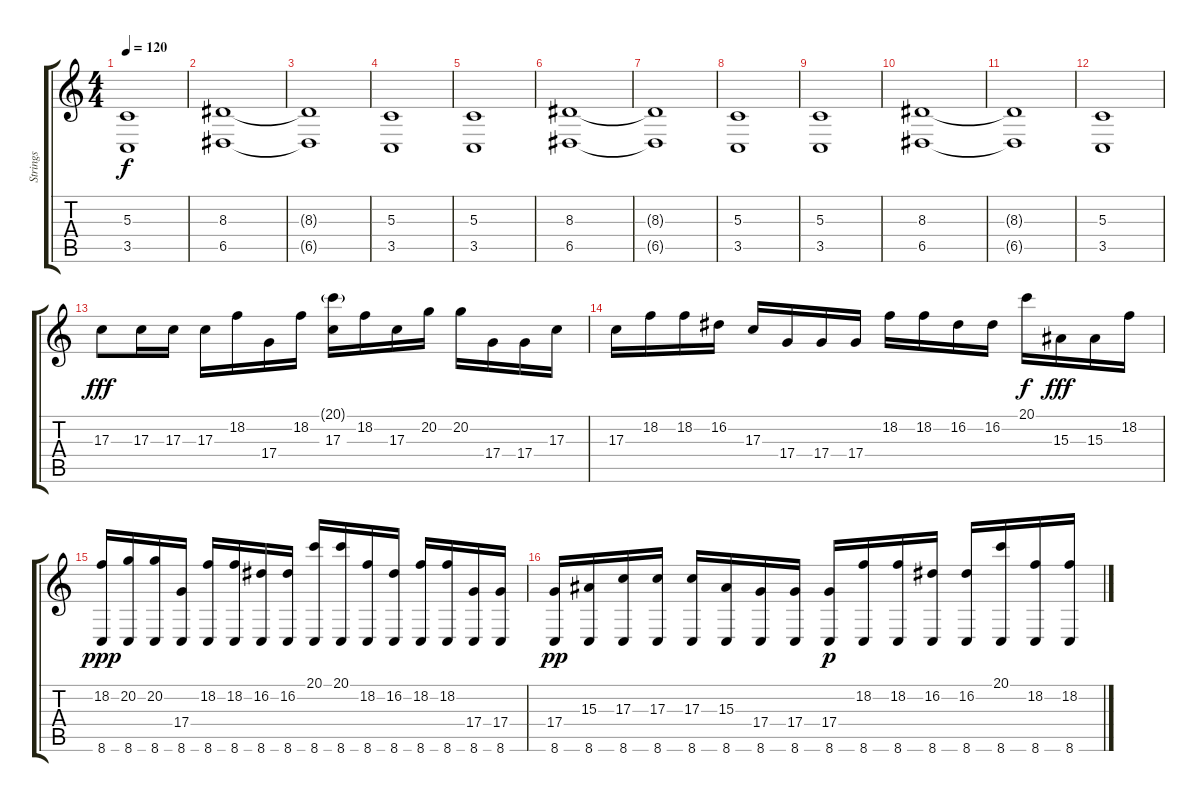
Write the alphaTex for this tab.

\track ("Strings" "Strings") {instrument stringensemble2}
\staff {score tabs}
\tuning (E4 B3 G3 D3 A2 E2) {hide}
\ts (4 4)
\tempo 120
\clef g2
\ks c
(5.3 3.5).1{dy f} |
(8.3 6.5).1 |
(8.3{t} 6.5{t}).1 |
(5.3 3.5).1 |
(5.3 3.5).1 |
(8.3 6.5).1 |
(8.3{t} 6.5{t}).1 |
(5.3 3.5).1 |
(5.3 3.5).1 |
(8.3 6.5).1 |
(8.3{t} 6.5{t}).1 |
(5.3 3.5).1 |
17.3.8{dy fff volume 16 instrument synthstrings1} 17.3.16 17.3.16 17.3.16 18.2.16 17.4.16 18.2.16 (20.1{g} 17.3).16 18.2.16 17.3.16 20.2.16 20.2.16 17.4.16 17.4.16 17.3.16 |
17.3.16 18.2.16 18.2.16 16.2.16 17.3.16 17.4.16 17.4.16 17.4.16 18.2.16 18.2.16 16.2.16 16.2.16 20.1.16{dy f} 15.3.16{dy fff} 15.3.16 18.2.16 |
(18.2 8.6).16{dy ppp} (20.2 8.6).16 (20.2 8.6).16 (17.4 8.6).16 (18.2 8.6).16 (18.2 8.6).16 (16.2 8.6).16 (16.2 8.6).16 (20.1 8.6).16 (20.1 8.6).16 (18.2 8.6).16 (16.2 8.6).16 (18.2 8.6).16 (18.2 8.6).16 (17.4 8.6).16 (17.4 8.6).16 |
(17.4 8.6).16{dy pp} (15.3 8.6).16 (17.3 8.6).16 (17.3 8.6).16 (17.3 8.6).16 (15.3 8.6).16 (17.4 8.6).16 (17.4 8.6).16 (17.4 8.6).16{dy p} (18.2 8.6).16 (18.2 8.6).16 (16.2 8.6).16 (16.2 8.6).16 (20.1 8.6).16 (18.2 8.6).16 (18.2 8.6).16
